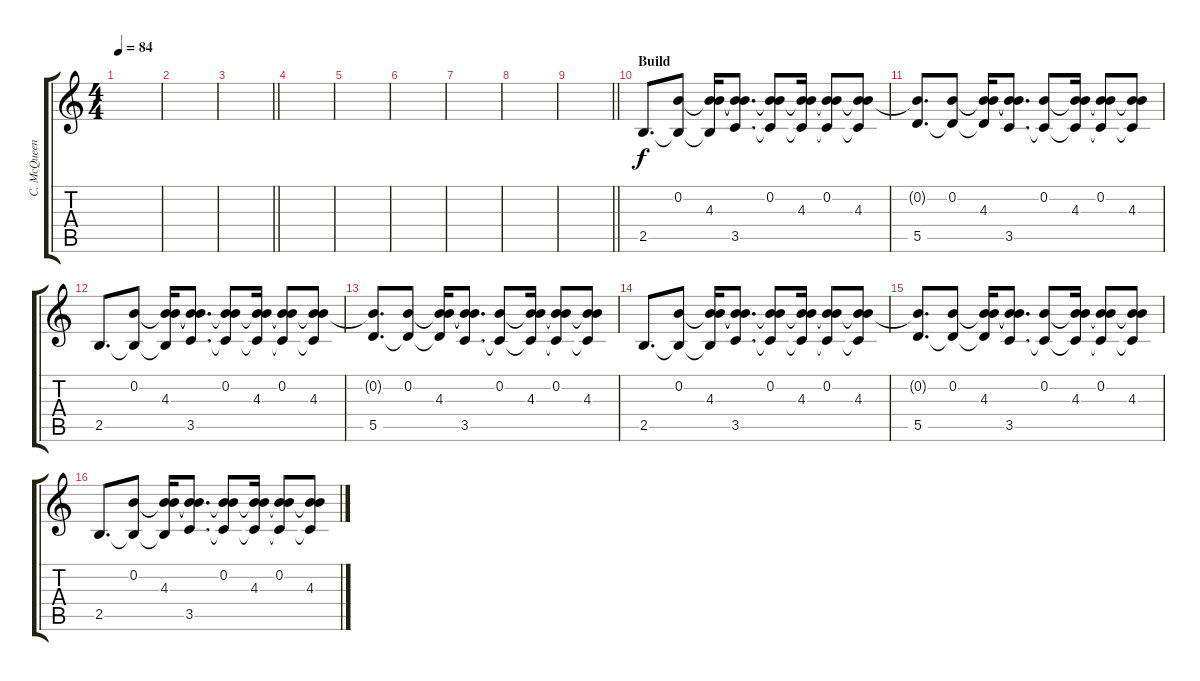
\track ("C. McQueen - Guitar #3" "C. McQueen") {instrument electricguitarjazz}
\staff {score tabs}
\tuning (E4 B3 G3 D3 A2 E2) {hide}
\ts (4 4)
\tempo 84
\clef g2
\ks c
|
|
\barLineRight lightlight
|
|
|
|
|
|
\barLineRight lightlight
|
\section ("" "Build")
2.5.8{d} (0.2 2.5{t}).8 (0.2{t} 4.3 2.5{t}).16 (0.2{t} 4.3{t} 3.5).8{d} (0.2 4.3{t} 3.5{t}).8 (0.2{t} 4.3 3.5{t}).16 (0.2 4.3{t} 3.5{t}).8 (0.2{t} 4.3 3.5{t}).8 |
(0.2{t} 5.5).8{d} (0.2 5.5{t}).8 (0.2{t} 4.3 5.5{t}).16 (0.2{t} 4.3{t} 3.5).8{d} (0.2 3.5{t}).8 (0.2{t} 4.3 3.5{t}).16 (0.2 4.3{t} 3.5{t}).8 (0.2{t} 4.3 3.5{t}).8 |
2.5.8{d} (0.2 2.5{t}).8 (0.2{t} 4.3 2.5{t}).16 (0.2{t} 4.3{t} 3.5).8{d} (0.2 4.3{t} 3.5{t}).8 (0.2{t} 4.3 3.5{t}).16 (0.2 4.3{t} 3.5{t}).8 (0.2{t} 4.3 3.5{t}).8 |
(0.2{t} 5.5).8{d} (0.2 5.5{t}).8 (0.2{t} 4.3 5.5{t}).16 (0.2{t} 4.3{t} 3.5).8{d} (0.2 3.5{t}).8 (0.2{t} 4.3 3.5{t}).16 (0.2 4.3{t} 3.5{t}).8 (0.2{t} 4.3 3.5{t}).8 |
2.5.8{d} (0.2 2.5{t}).8 (0.2{t} 4.3 2.5{t}).16 (0.2{t} 4.3{t} 3.5).8{d} (0.2 4.3{t} 3.5{t}).8 (0.2{t} 4.3 3.5{t}).16 (0.2 4.3{t} 3.5{t}).8 (0.2{t} 4.3 3.5{t}).8 |
(0.2{t} 5.5).8{d} (0.2 5.5{t}).8 (0.2{t} 4.3 5.5{t}).16 (0.2{t} 4.3{t} 3.5).8{d} (0.2 3.5{t}).8 (0.2{t} 4.3 3.5{t}).16 (0.2 4.3{t} 3.5{t}).8 (0.2{t} 4.3 3.5{t}).8 |
2.5.8{d} (0.2 2.5{t}).8 (0.2{t} 4.3 2.5{t}).16 (0.2{t} 4.3{t} 3.5).8{d} (0.2 4.3{t} 3.5{t}).8 (0.2{t} 4.3 3.5{t}).16 (0.2 4.3{t} 3.5{t}).8 (0.2{t} 4.3 3.5{t}).8
